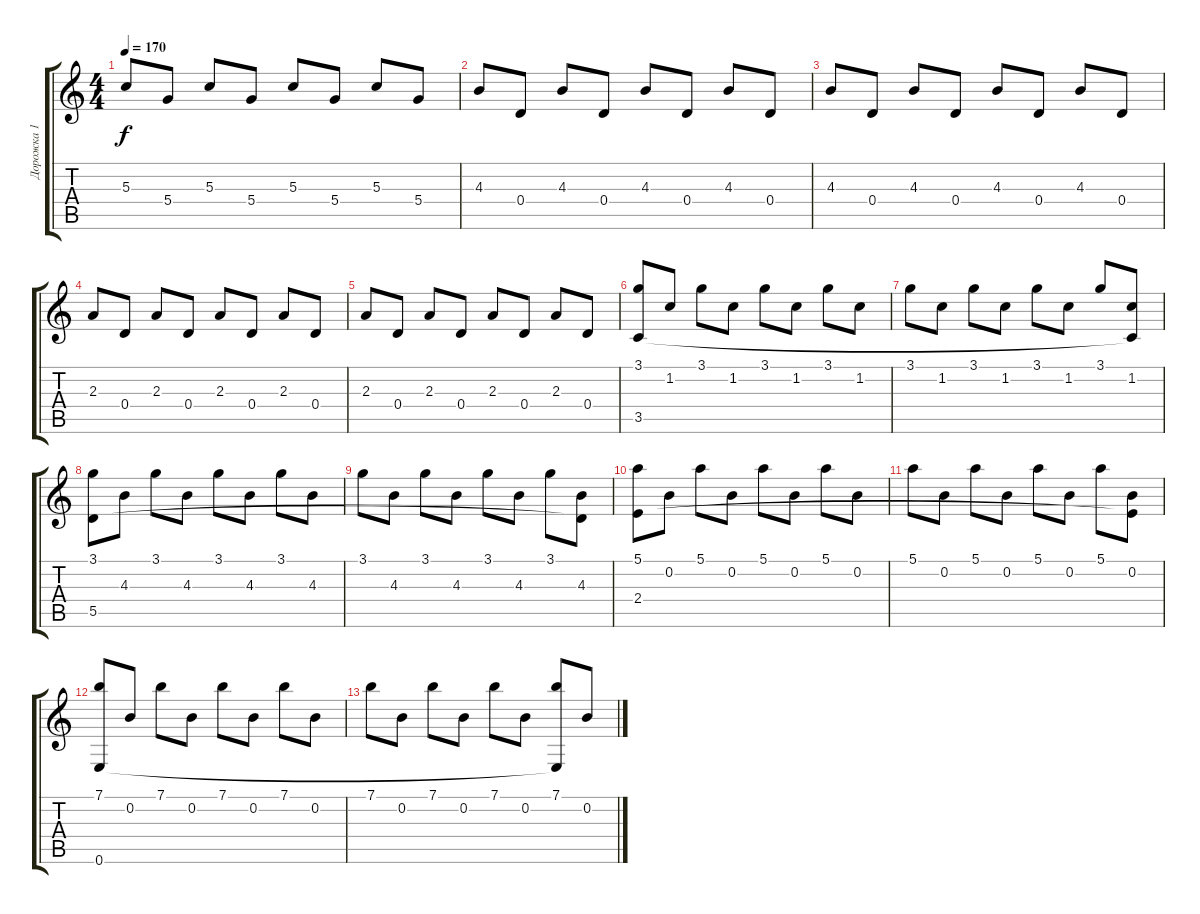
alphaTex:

\track ("Дорожка 1" "Дорожка 1") {instrument acousticguitarnylon}
\staff {score tabs}
\tuning (E4 B3 G3 D3 A2 E2) {hide}
\ts (4 4)
\tempo 170
\clef g2
\ks c
5.3.8{dy f} 5.4.8 5.3.8 5.4.8 5.3.8 5.4.8 5.3.8 5.4.8 |
4.3.8 0.4.8 4.3.8 0.4.8 4.3.8 0.4.8 4.3.8 0.4.8 |
4.3.8 0.4.8 4.3.8 0.4.8 4.3.8 0.4.8 4.3.8 0.4.8 |
2.3.8 0.4.8 2.3.8 0.4.8 2.3.8 0.4.8 2.3.8 0.4.8 |
2.3.8 0.4.8 2.3.8 0.4.8 2.3.8 0.4.8 2.3.8 0.4.8 |
(3.1 3.5).8 1.2.8 3.1.8 1.2.8 3.1.8 1.2.8 3.1.8 1.2.8 |
3.1.8 1.2.8 3.1.8 1.2.8 3.1.8 1.2.8 3.1.8 (1.2 3.5{t}).8 |
(3.1 5.5).8 4.3.8 3.1.8 4.3.8 3.1.8 4.3.8 3.1.8 4.3.8 |
3.1.8 4.3.8 3.1.8 4.3.8 3.1.8 4.3.8 3.1.8 (4.3 5.5{t}).8 |
(5.1 2.4).8 0.2.8 5.1.8 0.2.8 5.1.8 0.2.8 5.1.8 0.2.8 |
5.1.8 0.2.8 5.1.8 0.2.8 5.1.8 0.2.8 5.1.8 (0.2 2.4{t}).8 |
(7.1 0.6).8 0.2.8 7.1.8 0.2.8 7.1.8 0.2.8 7.1.8 0.2.8 |
7.1.8 0.2.8 7.1.8 0.2.8 7.1.8 0.2.8 (7.1 0.6{t}).8 0.2.8
